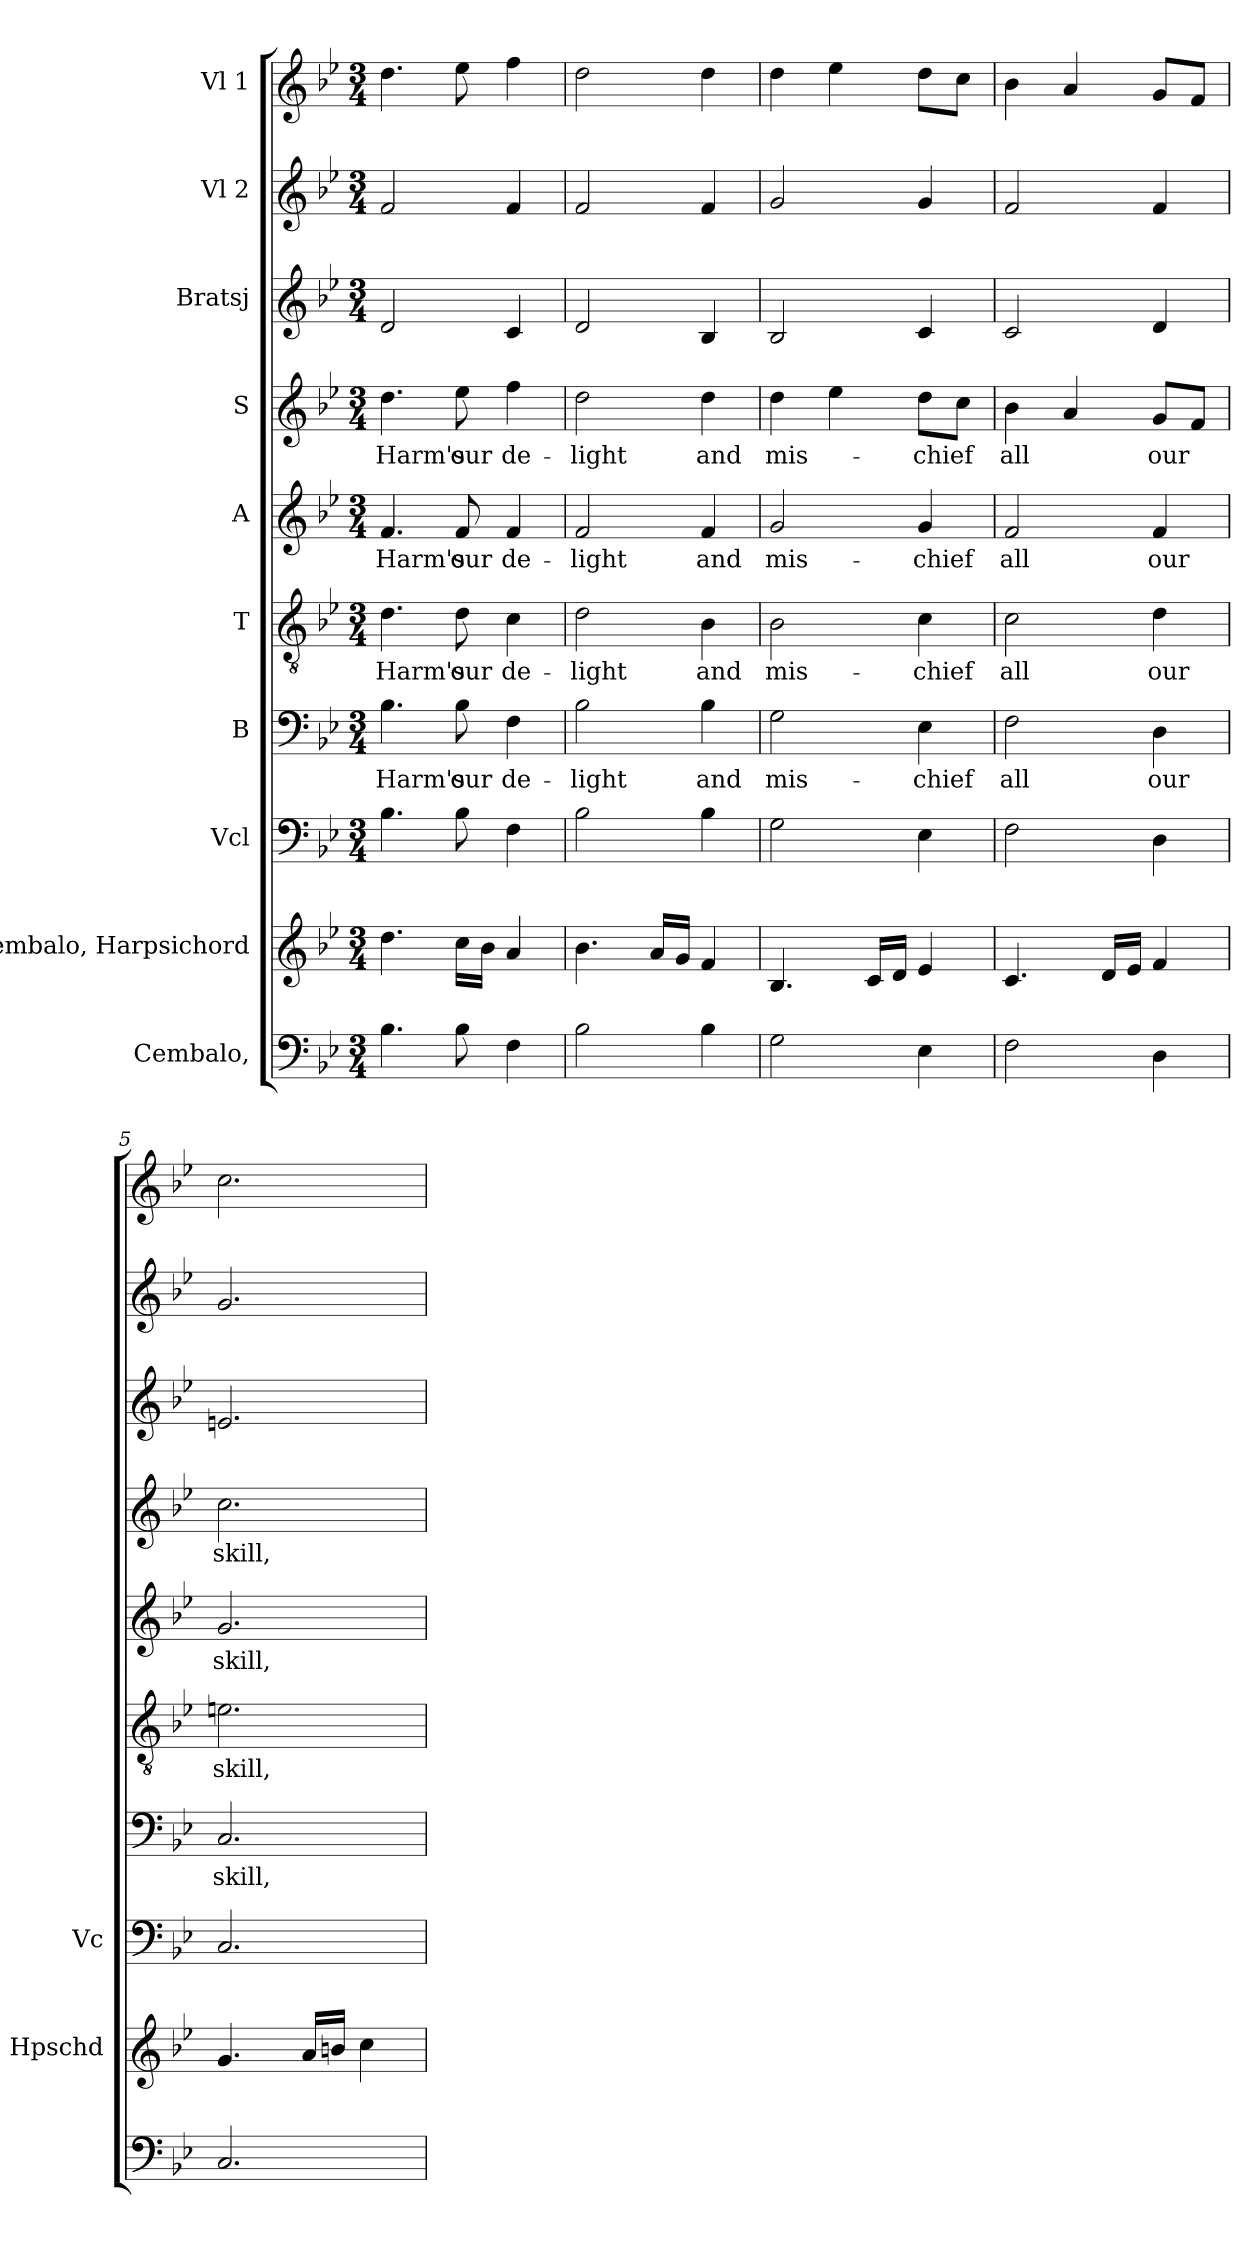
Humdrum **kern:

**kern	**kern	**kern	**kern	**text	**kern	**text	**kern	**text	**kern	**text	**kern	**kern	**kern
*part10	*part9	*part8	*part7	*part7	*part6	*part6	*part5	*part5	*part4	*part4	*part3	*part2	*part1
*staff10	*staff9	*staff8	*staff7	*staff7	*staff6	*staff6	*staff5	*staff5	*staff4	*staff4	*staff3	*staff2	*staff1
*I"Cembalo,	*I"Cembalo, Harpsichord	*I"Vcl	*I"B	*	*I"T	*	*I"A	*	*I"S	*	*I"Bratsj	*I"Vl 2	*I"Vl 1
*	*I'Hpschd	*I'Vc	*	*	*	*	*	*	*	*	*	*	*
*clefF4	*clefG2	*clefF4	*clefF4	*	*clefGv2	*	*clefG2	*	*clefG2	*	*clefG2	*clefG2	*clefG2
*k[b-e-]	*k[b-e-]	*k[b-e-]	*k[b-e-]	*	*k[b-e-]	*	*k[b-e-]	*	*k[b-e-]	*	*k[b-e-]	*k[b-e-]	*k[b-e-]
*M3/4	*M3/4	*M3/4	*M3/4	*	*M3/4	*	*M3/4	*	*M3/4	*	*M3/4	*M3/4	*M3/4
*MM180	*MM180	*MM180	*MM180	*	*MM180	*	*MM180	*	*MM180	*	*MM180	*MM180	*MM180
=1	=1	=1	=1	=1	=1	=1	=1	=1	=1	=1	=1	=1	=1
!	!	!	!	!LO:LY:b	!	!LO:LY:b	!	!LO:LY:b	!	!LO:LY:b	!	!	!
4.B-\	4.dd\	4.B-\	4.B-\	Harm's	4.d\	Harm's	4.f/	Harm's	4.dd\	Harm's	2d/	2f/	4.dd\
!	!	!	!	!LO:LY:b	!	!LO:LY:b	!	!LO:LY:b	!	!LO:LY:b	!	!	!
8B-\	16cc\LL	8B-\	8B-\	our	8d\	our	8f/	our	8ee-\	our	.	.	8ee-\
.	16b-\JJ	.	.	.	.	.	.	.	.	.	.	.	.
!	!	!	!	!LO:LY:b	!	!LO:LY:b	!	!LO:LY:b	!	!LO:LY:b	!	!	!
4F\	4a/	4F\	4F\	de-	4c\	de-	4f/	de-	4ff\	de-	4c/	4f/	4ff\
=2	=2	=2	=2	=2	=2	=2	=2	=2	=2	=2	=2	=2	=2
!	!	!	!	!LO:LY:b	!	!LO:LY:b	!	!LO:LY:b	!	!LO:LY:b	!	!	!
2B-\	4.b-\	2B-\	2B-\	-light	2d\	-light	2f/	-light	2dd\	-light	2d/	2f/	2dd\
.	16a/LL	.	.	.	.	.	.	.	.	.	.	.	.
.	16g/JJ	.	.	.	.	.	.	.	.	.	.	.	.
!	!	!	!	!LO:LY:b	!	!LO:LY:b	!	!LO:LY:b	!	!LO:LY:b	!	!	!
4B-\	4f/	4B-\	4B-\	and	4B-\	and	4f/	and	4dd\	and	4B-/	4f/	4dd\
=3	=3	=3	=3	=3	=3	=3	=3	=3	=3	=3	=3	=3	=3
!	!	!	!	!LO:LY:b	!	!LO:LY:b	!	!LO:LY:b	!	!LO:LY:b	!	!	!
2G\	4.B-/	2G\	2G\	mis-	2B-\	mis-	2g/	mis-	4dd\	mis-	2B-/	2g/	4dd\
.	.	.	.	.	.	.	.	.	4ee-\	.	.	.	4ee-\
.	16c/LL	.	.	.	.	.	.	.	.	.	.	.	.
.	16d/JJ	.	.	.	.	.	.	.	.	.	.	.	.
!	!	!	!	!LO:LY:b	!	!LO:LY:b	!	!LO:LY:b	!	!LO:LY:b	!	!	!
4E-\	4e-/	4E-\	4E-\	-chief	4c\	-chief	4g/	-chief	8dd\L	-chief	4c/	4g/	8dd\L
.	.	.	.	.	.	.	.	.	8cc\J	.	.	.	8cc\J
=4	=4	=4	=4	=4	=4	=4	=4	=4	=4	=4	=4	=4	=4
!	!	!	!	!LO:LY:b	!	!LO:LY:b	!	!LO:LY:b	!	!LO:LY:b	!	!	!
2F\	4.c/	2F\	2F\	all	2c\	all	2f/	all	4b-\	all	2c/	2f/	4b-\
.	.	.	.	.	.	.	.	.	4a/	.	.	.	4a/
.	16d/LL	.	.	.	.	.	.	.	.	.	.	.	.
.	16e-/JJ	.	.	.	.	.	.	.	.	.	.	.	.
!	!	!	!	!LO:LY:b	!	!LO:LY:b	!	!LO:LY:b	!	!LO:LY:b	!	!	!
4D\	4f/	4D\	4D\	our	4d\	our	4f/	our	8g/L	our	4d/	4f/	8g/L
.	.	.	.	.	.	.	.	.	8f/J	.	.	.	8f/J
=5	=5	=5	=5	=5	=5	=5	=5	=5	=5	=5	=5	=5	=5
!	!	!	!	!LO:LY:b	!	!LO:LY:b	!	!LO:LY:b	!	!LO:LY:b	!	!	!
2.C/	4.g/	2.C/	2.C/	skill,	2.en\	skill,	2.g/	skill,	2.cc\	skill,	2.en/	2.g/	2.cc\
.	16a/LL	.	.	.	.	.	.	.	.	.	.	.	.
.	16bn/JJ	.	.	.	.	.	.	.	.	.	.	.	.
.	4cc\	.	.	.	.	.	.	.	.	.	.	.	.
=	=	=	=	=	=	=	=	=	=	=	=	=	=
*-	*-	*-	*-	*-	*-	*-	*-	*-	*-	*-	*-	*-	*-
